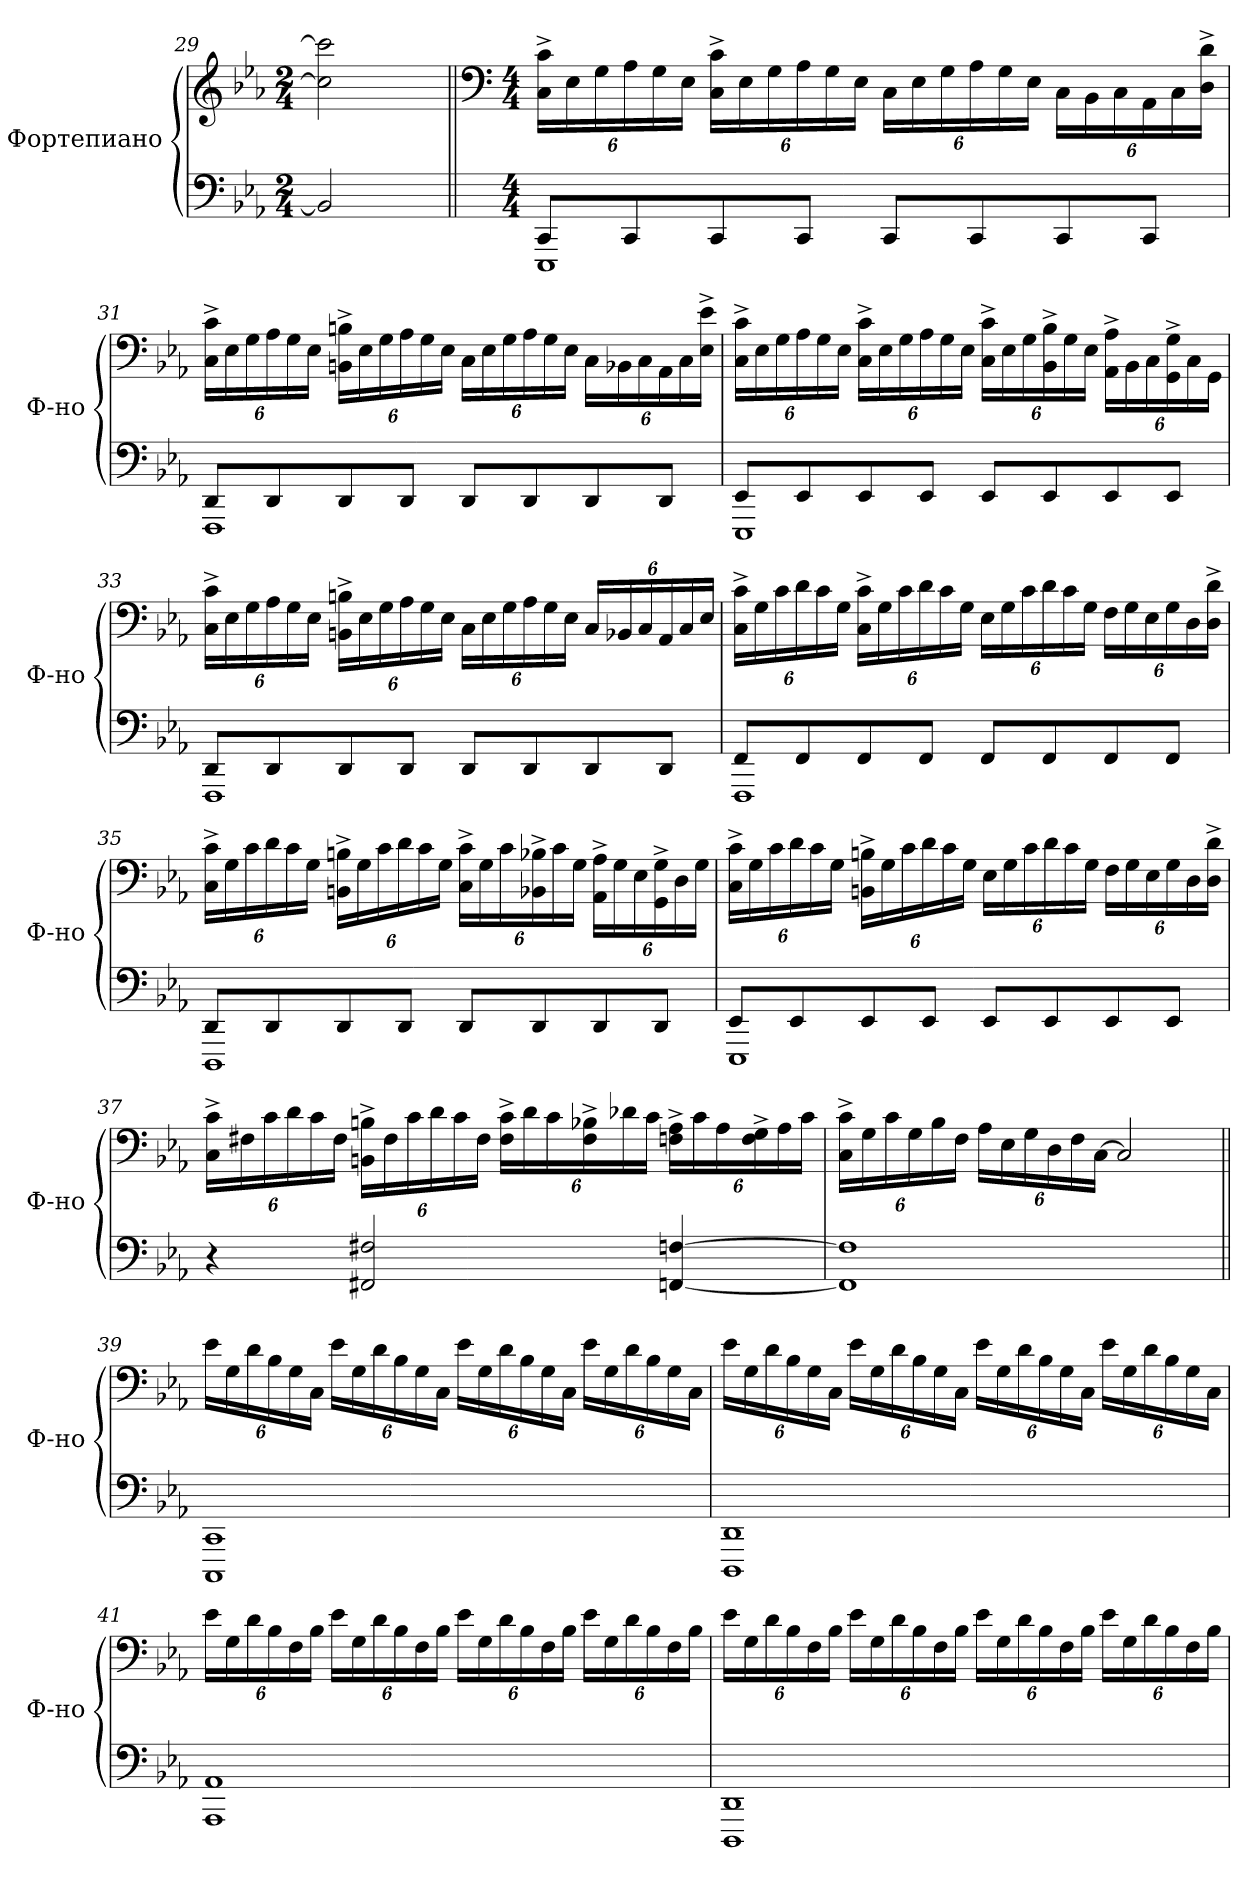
**kern	**kern
*part1	*part1
*staff2	*staff1
*I"Фортепиано	*
*I'Ф-но	*
*clefF4	*clefG2
*k[b-e-a-]	*k[b-e-a-]
*M2/4	*M2/4
=29	=29
2BB/]	2cc\] 2ccc\]
!!LO:PB:g=z
=30||	=30||
*	*clefF4
*M4/4	*M4/4
*^	*
*	*	*Xbrackettup
8CC/L	1EEE-	24C\^ 24c\^LL
.	.	24E-\
.	.	24G\
8CC/	.	24A-\
.	.	24G\
.	.	24E-\JJ
8CC/	.	24C\^ 24c\^LL
.	.	24E-\
.	.	24G\
8CC/J	.	24A-\
.	.	24G\
.	.	24E-\JJ
8CC/L	.	24C\LL
.	.	24E-\
.	.	24G\
8CC/	.	24A-\
.	.	24G\
.	.	24E-\JJ
8CC/	.	24C\LL
.	.	24BB-\
.	.	24C\
8CC/J	.	24AA-\
.	.	24C\
.	.	24D\^ 24d\^JJ
!!LO:LB:g=z
=31	=31	=31
8DD/L	1FFF	24C\^ 24c\^LL
.	.	24E-\
.	.	24G\
8DD/	.	24A-\
.	.	24G\
.	.	24E-\JJ
8DD/	.	24BBn\^ 24Bn\^LL
.	.	24E-\
.	.	24G\
8DD/J	.	24A-\
.	.	24G\
.	.	24E-\JJ
8DD/L	.	24C\LL
.	.	24E-\
.	.	24G\
8DD/	.	24A-\
.	.	24G\
.	.	24E-\JJ
8DD/	.	24C\LL
.	.	24BB-X\
.	.	24C\
8DD/J	.	24AA-\
.	.	24C\
.	.	24E-\^ 24e-\^JJ
!!LO:LB:g=z
=32	=32	=32
8EE-/L	1EEE-	24C\^ 24c\^LL
.	.	24E-\
.	.	24G\
8EE-/	.	24A-\
.	.	24G\
.	.	24E-\JJ
8EE-/	.	24C\^ 24c\^LL
.	.	24E-\
.	.	24G\
8EE-/J	.	24A-\
.	.	24G\
.	.	24E-\JJ
8EE-/L	.	24C\^ 24c\^LL
.	.	24E-\
.	.	24G\
8EE-/	.	24BB-\^ 24B-\^
.	.	24G\
.	.	24E-\JJ
8EE-/	.	24AA-\^ 24A-\^LL
.	.	24BB-\
.	.	24C\
8EE-/J	.	24GG\^ 24G\^
.	.	24C\
.	.	24GG\JJ
!!LO:LB:g=z
=33	=33	=33
8DD/L	1FFF	24C\^ 24c\^LL
.	.	24E-\
.	.	24G\
8DD/	.	24A-\
.	.	24G\
.	.	24E-\JJ
8DD/	.	24BBn\^ 24Bn\^LL
.	.	24E-\
.	.	24G\
8DD/J	.	24A-\
.	.	24G\
.	.	24E-\JJ
8DD/L	.	24C\LL
.	.	24E-\
.	.	24G\
8DD/	.	24A-\
.	.	24G\
.	.	24E-\JJ
8DD/	.	24C/LL
.	.	24BB-X/
.	.	24C/
8DD/J	.	24AA-/
.	.	24C/
.	.	24E-/JJ
!!LO:LB:g=z
=34	=34	=34
8FF/L	1FFF	24C\^ 24c\^LL
.	.	24G\
.	.	24c\
8FF/	.	24d\
.	.	24c\
.	.	24G\JJ
8FF/	.	24C\^ 24c\^LL
.	.	24G\
.	.	24c\
8FF/J	.	24d\
.	.	24c\
.	.	24G\JJ
8FF/L	.	24E-\LL
.	.	24G\
.	.	24c\
8FF/	.	24d\
.	.	24c\
.	.	24G\JJ
8FF/	.	24F\LL
.	.	24G\
.	.	24E-\
8FF/J	.	24G\
.	.	24D\
.	.	24D\^ 24d\^JJ
!!LO:LB:g=z
=35	=35	=35
8DD/L	1DDD	24C\^ 24c\^LL
.	.	24G\
.	.	24c\
8DD/	.	24d\
.	.	24c\
.	.	24G\JJ
8DD/	.	24BBn\^ 24Bn\^LL
.	.	24G\
.	.	24c\
8DD/J	.	24d\
.	.	24c\
.	.	24G\JJ
8DD/L	.	24C\^ 24c\^LL
.	.	24G\
.	.	24c\
8DD/	.	24BB-X\^ 24B-X\^
.	.	24c\
.	.	24G\JJ
8DD/	.	24AA-\^ 24A-\^LL
.	.	24G\
.	.	24E-\
8DD/J	.	24GG\^ 24G\^
.	.	24D\
.	.	24G\JJ
!!LO:PB:g=z
=36	=36	=36
8EE-/L	1EEE-	24C\^ 24c\^LL
.	.	24G\
.	.	24c\
8EE-/	.	24d\
.	.	24c\
.	.	24G\JJ
8EE-/	.	24BBn\^ 24Bn\^LL
.	.	24G\
.	.	24c\
8EE-/J	.	24d\
.	.	24c\
.	.	24G\JJ
8EE-/L	.	24E-\LL
.	.	24G\
.	.	24c\
8EE-/	.	24d\
.	.	24c\
.	.	24G\JJ
8EE-/	.	24F\LL
.	.	24G\
.	.	24E-\
8EE-/J	.	24G\
.	.	24D\
.	.	24D\^ 24d\^JJ
*v	*v	*
!!LO:LB:g=z
=37	=37
4r	24C\^ 24c\^LL
.	24F#X\
.	24c\
.	24d\
.	24c\
.	24F#\JJ
2FF#X/ 2F#X/	24BBn\^ 24Bn\^LL
.	24F#\
.	24c\
.	24d\
.	24c\
.	24F#\JJ
.	24F#\^ 24c\^LL
.	24d\
.	24c\
.	24F#\^ 24B-X\^
.	24d-X\
.	24c\JJ
[4FFn/ [4Fn/	24Fn\^ 24A-\^LL
.	24c\
.	24A-\
.	24F\^ 24G\^
.	24A-\
.	24c\JJ
=38	=38
1FF] 1F]	24C\^ 24c\^LL
.	24G\
.	24c\
.	24G\
.	24B-\
.	24F\JJ
.	24A-\LL
.	24E-\
.	24G\
.	24D\
.	24F\
.	[24C\JJ
.	2C/]
!!LO:LB:g=z
=39||	=39||
1CCC 1CC	24e-\LL
.	24G\
.	24d\
.	24B-\
.	24G\
.	24C\JJ
.	24e-\LL
.	24G\
.	24d\
.	24B-\
.	24G\
.	24C\JJ
.	24e-\LL
.	24G\
.	24d\
.	24B-\
.	24G\
.	24C\JJ
.	24e-\LL
.	24G\
.	24d\
.	24B-\
.	24G\
.	24C\JJ
=40	=40
1DDD 1DD	24e-\LL
.	24G\
.	24d\
.	24B-\
.	24G\
.	24C\JJ
.	24e-\LL
.	24G\
.	24d\
.	24B-\
.	24G\
.	24C\JJ
.	24e-\LL
.	24G\
.	24d\
.	24B-\
.	24G\
.	24C\JJ
.	24e-\LL
.	24G\
.	24d\
.	24B-\
.	24G\
.	24C\JJ
!!LO:LB:g=z
=41	=41
1AAA- 1AA-	24e-\LL
.	24G\
.	24d\
.	24B-\
.	24F\
.	24B-\JJ
.	24e-\LL
.	24G\
.	24d\
.	24B-\
.	24F\
.	24B-\JJ
.	24e-\LL
.	24G\
.	24d\
.	24B-\
.	24F\
.	24B-\JJ
.	24e-\LL
.	24G\
.	24d\
.	24B-\
.	24F\
.	24B-\JJ
!!LO:LB:g=z
=42	=42
1DDD 1DD	24e-\LL
.	24G\
.	24d\
.	24B-\
.	24F\
.	24B-\JJ
.	24e-\LL
.	24G\
.	24d\
.	24B-\
.	24F\
.	24B-\JJ
.	24e-\LL
.	24G\
.	24d\
.	24B-\
.	24F\
.	24B-\JJ
.	24e-\LL
.	24G\
.	24d\
.	24B-\
.	24F\
.	24B-\JJ
=	=
*-	*-
